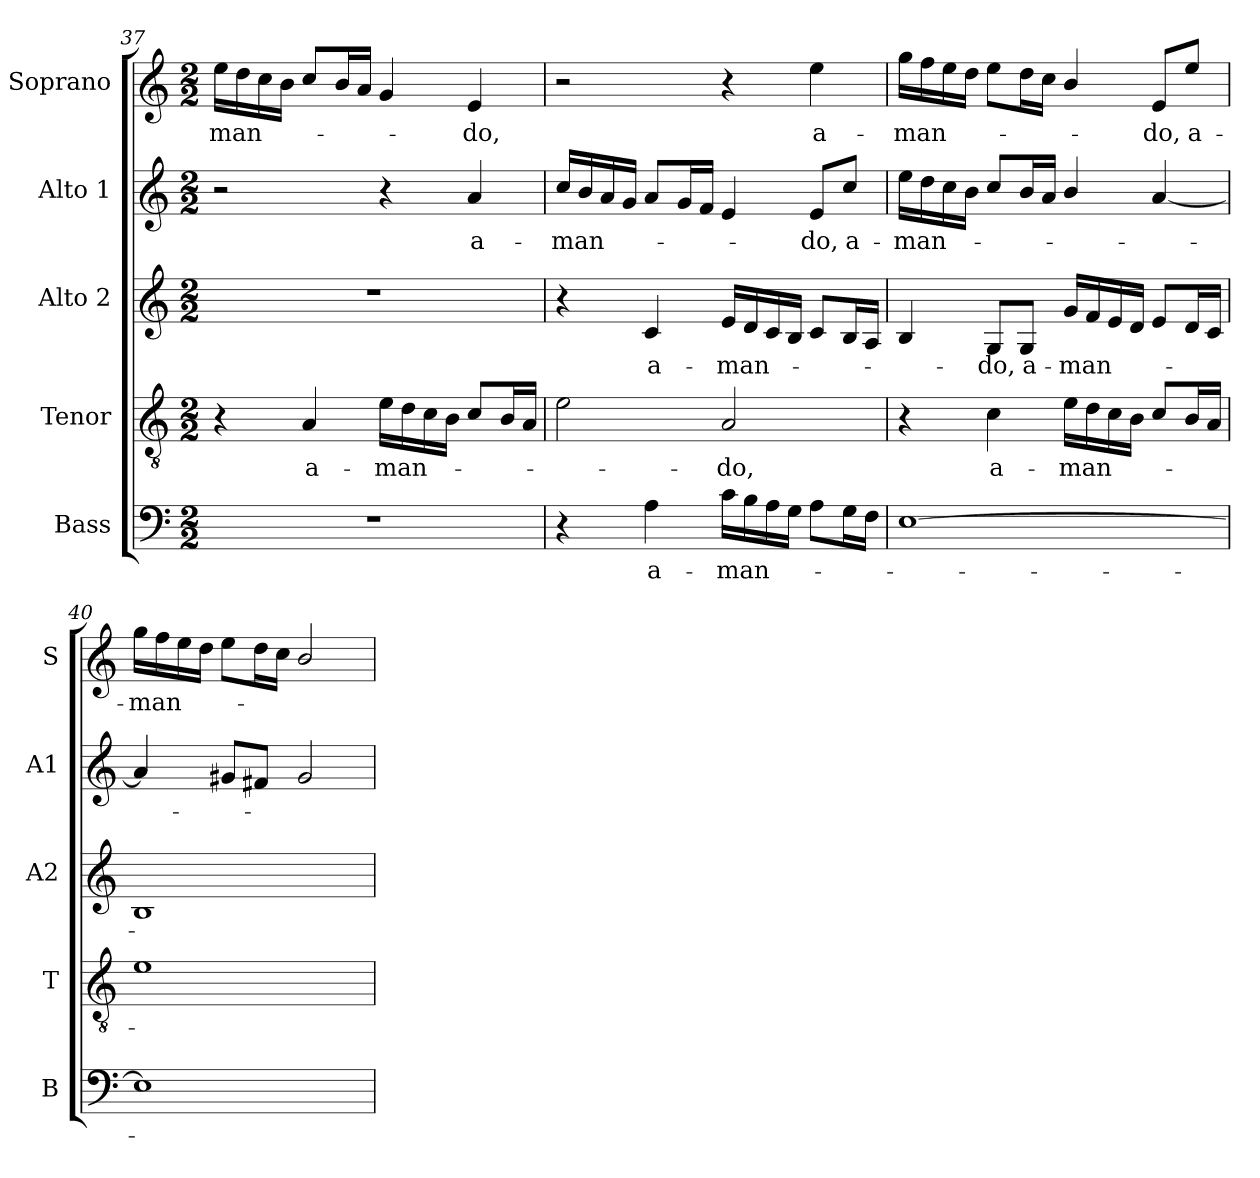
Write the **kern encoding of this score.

**kern	**text	**kern	**text	**kern	**text	**kern	**text	**kern	**text
*part5	*part5	*part4	*part4	*part3	*part3	*part2	*part2	*part1	*part1
*staff5	*staff5	*staff4	*staff4	*staff3	*staff3	*staff2	*staff2	*staff1	*staff1
*I"Bass	*	*I"Tenor	*	*I"Alto 2	*	*I"Alto 1	*	*I"Soprano	*
*I'B	*	*I'T	*	*I'A2	*	*I'A1	*	*I'S	*
*clefF4	*	*clefGv2	*	*clefG2	*	*clefG2	*	*clefG2	*
*	*	*ITrd7c12	*	*	*	*	*	*	*
*k[]	*	*k[]	*	*k[]	*	*k[]	*	*k[]	*
*C:	*	*C:	*	*C:	*	*C:	*	*C:	*
*M2/2	*	*M2/2	*	*M2/2	*	*M2/2	*	*M2/2	*
=37	=37	=37	=37	=37	=37	=37	=37	=37	=37
!	!	!	!	!	!	!	!	!	!LO:LY:b:color=#000000
1r	.	4r	.	1r	.	2r	.	16eei\LL	-man-
.	.	.	.	.	.	.	.	16ddi\	.
.	.	.	.	.	.	.	.	16cci\	.
.	.	.	.	.	.	.	.	16bi\JJ	.
!	!	!	!LO:LY:b:color=#000000	!	!	!	!	!	!
.	.	4AAi/	a-	.	.	.	.	8cci/L	.
.	.	.	.	.	.	.	.	16bi/L	.
.	.	.	.	.	.	.	.	16ai/JJ	.
!	!	!	!LO:LY:b:color=#000000	!	!	!	!	!	!
.	.	16Ei\LL	-man-	.	.	4r	.	4gi/	.
.	.	16Di\	.	.	.	.	.	.	.
.	.	16Ci\	.	.	.	.	.	.	.
.	.	16BBi\JJ	.	.	.	.	.	.	.
!	!	!	!	!	!	!	!LO:LY:b:color=#000000	!	!
!	!	!	!	!	!	!	!	!	!LO:LY:b:color=#000000
.	.	8Ci/L	.	.	.	4ai/	a-	4ei/	-do,
.	.	16BBi/L	.	.	.	.	.	.	.
.	.	16AAi/JJ	.	.	.	.	.	.	.
!!LO:LB:g=z
=38	=38	=38	=38	=38	=38	=38	=38	=38	=38
!	!	!	!	!	!	!	!LO:LY:b:color=#000000	!	!
4r	.	2Ei\	.	4r	.	16cci/LL	-man-	2r	.
.	.	.	.	.	.	16bi/	.	.	.
.	.	.	.	.	.	16ai/	.	.	.
.	.	.	.	.	.	16gi/JJ	.	.	.
!	!LO:LY:b:color=#000000	!	!	!	!	!	!	!	!
!	!	!	!	!	!LO:LY:b:color=#000000	!	!	!	!
4Ai\	a-	.	.	4ci/	a-	8ai/L	.	.	.
.	.	.	.	.	.	16gi/L	.	.	.
.	.	.	.	.	.	16fi/JJ	.	.	.
!	!LO:LY:b:color=#000000	!	!	!	!	!	!	!	!
!	!	!	!LO:LY:b:color=#000000	!	!	!	!	!	!
!	!	!	!	!	!LO:LY:b:color=#000000	!	!	!	!
16ci\LL	-man-	2AAi/	-do,	16ei/LL	-man-	4ei/	.	4r	.
16Bi\	.	.	.	16di/	.	.	.	.	.
16Ai\	.	.	.	16ci/	.	.	.	.	.
16Gi\JJ	.	.	.	16Bi/JJ	.	.	.	.	.
!	!	!	!	!	!	!	!LO:LY:b:color=#000000	!	!
!	!	!	!	!	!	!	!	!	!LO:LY:b:color=#000000
8Ai\L	.	.	.	8ci/L	.	8ei/L	-do,	4eei\	a-
!	!	!	!	!	!	!	!LO:LY:b:color=#000000	!	!
16Gi\L	.	.	.	16Bi/L	.	8cci/J	a-	.	.
16Fi\JJ	.	.	.	16Ai/JJ	.	.	.	.	.
=39	=39	=39	=39	=39	=39	=39	=39	=39	=39
!	!	!	!	!	!	!	!LO:LY:b:color=#000000	!	!
!	!	!	!	!	!	!	!	!	!LO:LY:b:color=#000000
[1Ei	.	4r	.	4Bi/	.	16eei\LL	-man-	16ggi\LL	-man-
.	.	.	.	.	.	16ddi\	.	16ffi\	.
.	.	.	.	.	.	16cci\	.	16eei\	.
.	.	.	.	.	.	16bi\JJ	.	16ddi\JJ	.
!	!	!	!LO:LY:b:color=#000000	!	!	!	!	!	!
!	!	!	!	!	!LO:LY:b:color=#000000	!	!	!	!
.	.	4Ci\	a-	8Gi/L	-do,	8cci/L	.	8eei\L	.
!	!	!	!	!	!LO:LY:b:color=#000000	!	!	!	!
.	.	.	.	8Gi/J	a-	16bi/L	.	16ddi\L	.
.	.	.	.	.	.	16ai/JJ	.	16cci\JJ	.
!	!	!	!LO:LY:b:color=#000000	!	!	!	!	!	!
!	!	!	!	!	!LO:LY:b:color=#000000	!	!	!	!
.	.	16Ei\LL	-man-	16gi/LL	-man-	4bi/	.	4bi/	.
.	.	16Di\	.	16fi/	.	.	.	.	.
.	.	16Ci\	.	16ei/	.	.	.	.	.
.	.	16BBi\JJ	.	16di/JJ	.	.	.	.	.
!	!	!	!	!	!	!	!	!	!LO:LY:b:color=#000000
.	.	8Ci/L	.	8ei/L	.	[4ai/	.	8ei/L	-do,
!	!	!	!	!	!	!	!	!	!LO:LY:b:color=#000000
.	.	16BBi/L	.	16di/L	.	.	.	8eei/J	a-
.	.	16AAi/JJ	.	16ci/JJ	.	.	.	.	.
=40	=40	=40	=40	=40	=40	=40	=40	=40	=40
!	!	!	!	!	!	!	!	!	!LO:LY:b:color=#000000
1Ei]	.	1Ei	.	1Bi	.	4ai/]	.	16ggi\LL	-man-
.	.	.	.	.	.	.	.	16ffi\	.
.	.	.	.	.	.	.	.	16eei\	.
.	.	.	.	.	.	.	.	16ddi\JJ	.
.	.	.	.	.	.	8g#Xi/L	.	8eei\L	.
.	.	.	.	.	.	8f#Xi/J	.	16ddi\L	.
.	.	.	.	.	.	.	.	16cci\JJ	.
.	.	.	.	.	.	2g#i/	.	2bi/	.
=	=	=	=	=	=	=	=	=	=
*-	*-	*-	*-	*-	*-	*-	*-	*-	*-
